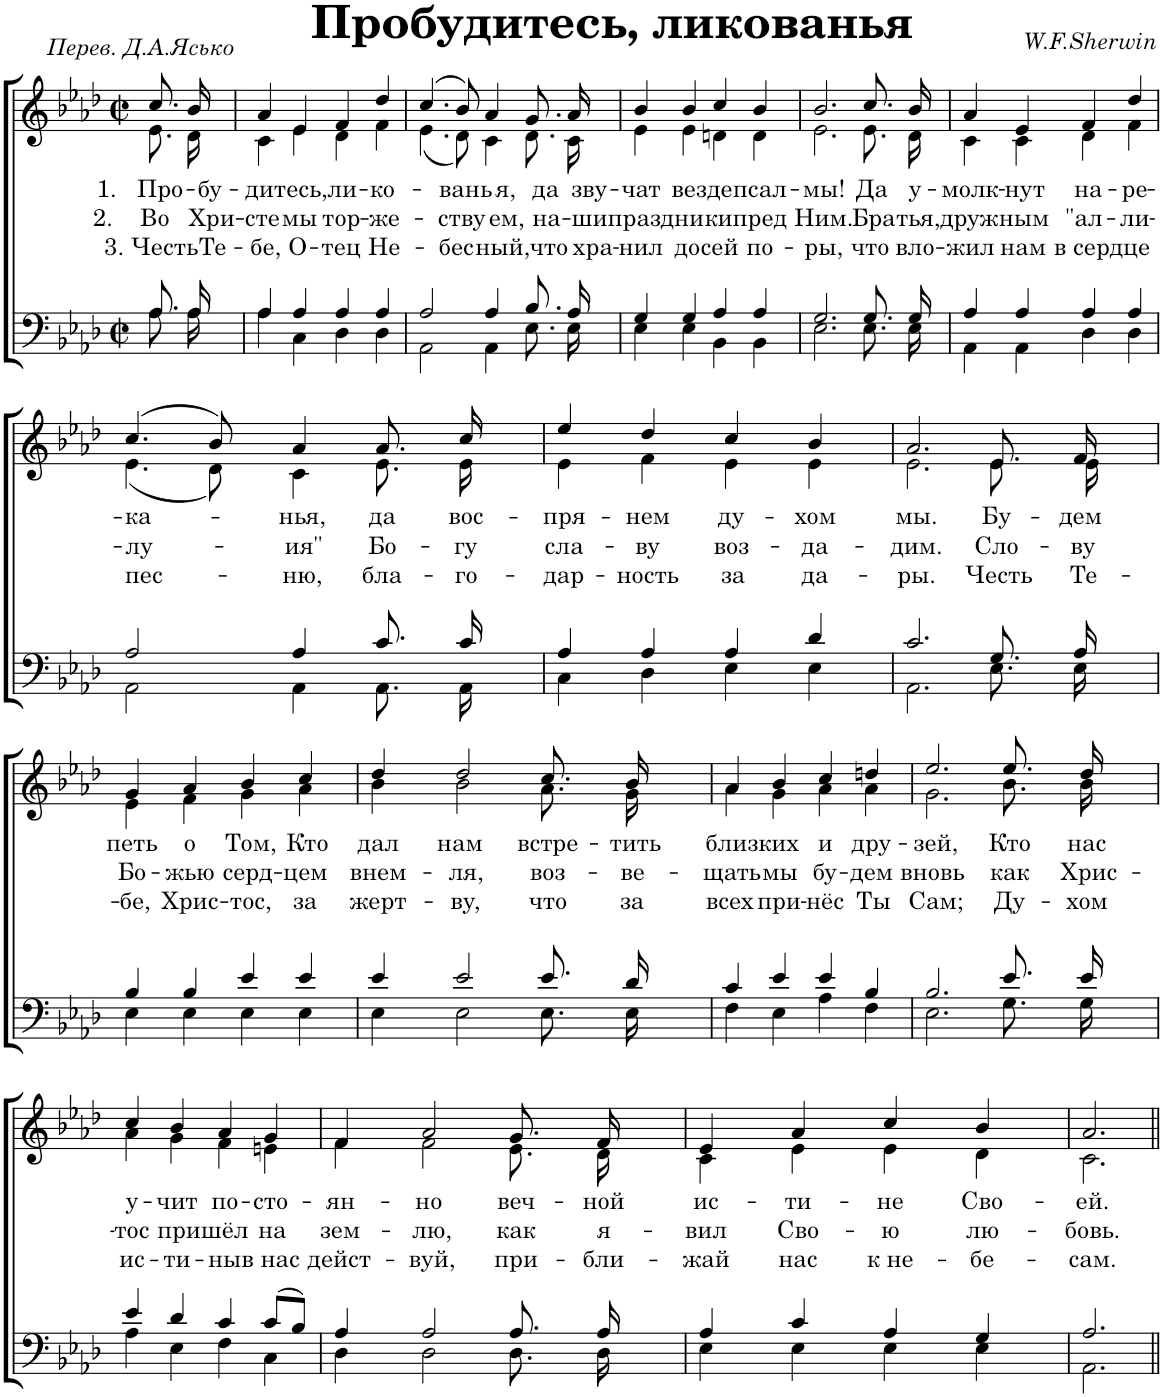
**kern	**kern	**text	**text	**text
*part2	*part1	*part1	*part1	*part1
*staff2	*staff1	*staff1	*staff1	*staff1
*I"Piano	*I"Piano	*	*	*
*I'Pno	*I'Pno	*	*	*
*clefF4	*clefG2	*	*	*
*k[b-e-a-d-]	*k[b-e-a-d-]	*	*	*
*M2/2	*M2/2	*	*	*
*met(c|)	*met(c|)	*	*	*
=1	=1	=1	=1	=1
*^	*	*	*	*
!	!	!	!LO:LY:b	!LO:LY:b	!LO:LY:b
*	*	*^	*	*	*
8.A-/	8.A-\	8.cc/L	8.e-\L	1. Про-	2. Во	3. Честь
!	!	!	!	!LO:LY:b	!LO:LY:b	!LO:LY:b
16A-/	16A-\	16b-/Jk	16d-\Jk	-бу-	Хри-	Те-
=2	=2	=2	=2	=2	=2	=2
!	!	!	!	!LO:LY:b	!LO:LY:b	!LO:LY:b
4A-/	4A-\	4a-/	4c\	-ди-	-сте	-бе,
!	!	!	!	!LO:LY:b	!LO:LY:b	!LO:LY:b
4A-/	4C\	4e-/	4e-\	-тесь,	мы	О-
!	!	!	!	!LO:LY:b	!LO:LY:b	!LO:LY:b
4A-/	4D-\	4f/	4d-\	ли-	тор-	-тец
!	!	!	!	!LO:LY:b	!LO:LY:b	!LO:LY:b
4A-/	4D-\	4dd-/	4f\	-ко-	-же-	Не-
=3	=3	=3	=3	=3	=3	=3
!	!	!	!	!LO:LY:b	!LO:LY:b	!LO:LY:b
2A-/	2AA-\	(4.cc/	(4.e-\	-вань-	-ству-	-бес-
.	.	8b-/)	8d-\)	.	.	.
!	!	!	!	!LO:LY:b	!LO:LY:b	!LO:LY:b
4A-/	4AA-\	4a-/	4c\	-я,	-ем,	-ный,
!	!	!	!	!LO:LY:b	!LO:LY:b	!LO:LY:b
8.B-/	8.E-\	8.g/L	8.d-\L	да	на-	что
!	!	!	!	!LO:LY:b	!LO:LY:b	!LO:LY:b
16A-/	16E-\	16a-/Jk	16c\Jk	зву-	-ши	хра-
=4	=4	=4	=4	=4	=4	=4
!	!	!	!	!LO:LY:b	!LO:LY:b	!LO:LY:b
4G/	4E-\	4b-/	4e-\	-чат	празд-	-нил
!	!	!	!	!LO:LY:b	!LO:LY:b	!LO:LY:b
4G/	4E-\	4b-/	4e-\	вез-	-ни-	до
!	!	!	!	!LO:LY:b	!LO:LY:b	!LO:LY:b
4A-/	4BB-\	4cc/	4dn\	-де	-ки-	сей
!	!	!	!	!LO:LY:b	!LO:LY:b	!LO:LY:b
4A-/	4BB-\	4b-/	4d\	псал-	-пред	по-
=5	=5	=5	=5	=5	=5	=5
!	!	!	!	!LO:LY:b	!LO:LY:b	!LO:LY:b
2.G/	2.E-\	2.b-/	2.e-\	-мы!	Ним.	-ры,
!	!	!	!	!LO:LY:b	!LO:LY:b	!LO:LY:b
8.G/	8.E-\	8.cc/L	8.e-\L	Да	Бра-	что
!	!	!	!	!LO:LY:b	!LO:LY:b	!LO:LY:b
16G/	16E-\	16b-/Jk	16d-\Jk	у-	-тья,	вло-
=6	=6	=6	=6	=6	=6	=6
!	!	!	!	!LO:LY:b	!LO:LY:b	!LO:LY:b
4A-/	4AA-\	4a-/	4c\	-молк-	друж-	-жил
!	!	!	!	!LO:LY:b	!LO:LY:b	!LO:LY:b
4A-/	4AA-\	4e-/	4c\	-нут	-ным	нам
!	!	!	!	!LO:LY:b	!LO:LY:b	!LO:LY:b
4A-/	4D-\	4f/	4d-\	на-	"ал-	в серд-
!	!	!	!	!LO:LY:b	!LO:LY:b	!LO:LY:b
4A-/	4D-\	4dd-/	4f\	-ре-	-ли-	-це
!!LO:LB:g=z	!!
=7	=7	=7	=7	=7	=7	=7
!	!	!	!	!LO:LY:b	!LO:LY:b	!LO:LY:b
2A-/	2AA-\	(4.cc/	(4.e-\	-ка-	-лу-	пес-
.	.	8b-/)	8d-\)	.	.	.
!	!	!	!	!LO:LY:b	!LO:LY:b	!LO:LY:b
4A-/	4AA-\	4a-/	4c\	-нья,	-ия"	-ню,
!	!	!	!	!LO:LY:b	!LO:LY:b	!LO:LY:b
8.c/	8.AA-\	8.a-/L	8.e-\L	да	Бо-	бла-
!	!	!	!	!LO:LY:b	!LO:LY:b	!LO:LY:b
16c/	16AA-\	16cc/Jk	16e-\Jk	вос-	-гу	-го-
=8	=8	=8	=8	=8	=8	=8
!	!	!	!	!LO:LY:b	!LO:LY:b	!LO:LY:b
4A-/	4C\	4ee-/	4e-\	-пря-	сла-	-дар-
!	!	!	!	!LO:LY:b	!LO:LY:b	!LO:LY:b
4A-/	4D-\	4dd-/	4f\	-нем	-ву	-ность
!	!	!	!	!LO:LY:b	!LO:LY:b	!LO:LY:b
4A-/	4E-\	4cc/	4e-\	ду-	воз-	за
!	!	!	!	!LO:LY:b	!LO:LY:b	!LO:LY:b
4d-/	4E-\	4b-/	4e-\	-хом	-да-	да-
=9	=9	=9	=9	=9	=9	=9
!	!	!	!	!LO:LY:b	!LO:LY:b	!LO:LY:b
2.c/	2.AA-\	2.a-/	2.e-\	мы.	-дим.	-ры.
!	!	!	!	!LO:LY:b	!LO:LY:b	!LO:LY:b
8.G/	8.E-\	8.e-/L	8.e-\L	Бу-	Сло-	Честь
!	!	!	!	!LO:LY:b	!LO:LY:b	!LO:LY:b
16A-/	16E-\	16f/Jk	16e-\Jk	-дем	-ву	Те-
!!LO:LB:g=z	!!
=10	=10	=10	=10	=10	=10	=10
!	!	!	!	!LO:LY:b	!LO:LY:b	!LO:LY:b
4B-/	4E-\	4g/	4e-\	петь	Бо-	-бе,
!	!	!	!	!LO:LY:b	!LO:LY:b	!LO:LY:b
4B-/	4E-\	4a-/	4f\	о	-жью	Хрис-
!	!	!	!	!LO:LY:b	!LO:LY:b	!LO:LY:b
4e-/	4E-\	4b-/	4g\	Том,	серд-	-тос,
!	!	!	!	!LO:LY:b	!LO:LY:b	!LO:LY:b
4e-/	4E-\	4cc/	4a-\	Кто	-цем	за
=11	=11	=11	=11	=11	=11	=11
!	!	!	!	!LO:LY:b	!LO:LY:b	!LO:LY:b
4e-/	4E-\	4dd-/	4b-\	дал	внем-	жерт-
!	!	!	!	!LO:LY:b	!LO:LY:b	!LO:LY:b
2e-/	2E-\	2dd-/	2b-\	нам	-ля,	-ву,
!	!	!	!	!LO:LY:b	!LO:LY:b	!LO:LY:b
8.e-/	8.E-\	8.cc/L	8.a-\L	встре-	воз-	что
!	!	!	!	!LO:LY:b	!LO:LY:b	!LO:LY:b
16d-/	16E-\	16b-/Jk	16g\Jk	-тить	-ве-	за
=12	=12	=12	=12	=12	=12	=12
!	!	!	!	!LO:LY:b	!LO:LY:b	!LO:LY:b
4c/	4F\	4a-/	4a-\	близ-	-щать	всех
!	!	!	!	!LO:LY:b	!LO:LY:b	!LO:LY:b
4e-/	4E-\	4b-/	4g\	-ких	мы	при-
!	!	!	!	!LO:LY:b	!LO:LY:b	!LO:LY:b
4e-/	4A-\	4cc/	4a-\	и	бу-	-нёс
!	!	!	!	!LO:LY:b	!LO:LY:b	!LO:LY:b
4B-/	4F\	4ddn/	4a-\	дру-	-дем	Ты
=13	=13	=13	=13	=13	=13	=13
!	!	!	!	!LO:LY:b	!LO:LY:b	!LO:LY:b
2.B-/	2.E-\	2.ee-/	2.g\	-зей,	вновь	Сам;
!	!	!	!	!LO:LY:b	!LO:LY:b	!LO:LY:b
8.e-/	8.G\	8.ee-/L	8.b-\L	Кто	как	Ду-
!	!	!	!	!LO:LY:b	!LO:LY:b	!LO:LY:b
16e-/	16G\	16dd-/Jk	16b-\Jk	нас	Хрис-	-хом
!!LO:LB:g=z	!!
=14	=14	=14	=14	=14	=14	=14
!	!	!	!	!LO:LY:b	!LO:LY:b	!LO:LY:b
4e-/	4A-\	4cc/	4a-\	у-	-тос	ис-
!	!	!	!	!LO:LY:b	!LO:LY:b	!LO:LY:b
4d-/	4E-\	4b-/	4g\	-чит	при-	-ти-
!	!	!	!	!LO:LY:b	!LO:LY:b	!LO:LY:b
4c/	4F\	4a-/	4f\	по-	-шёл	-ны
!	!	!	!	!LO:LY:b	!LO:LY:b	!LO:LY:b
(8c/L	4C\	4g/	4en\	-сто-	на	в нас
8B-/J)	.	.	.	.	.	.
=15	=15	=15	=15	=15	=15	=15
!	!	!	!	!LO:LY:b	!LO:LY:b	!LO:LY:b
4A-/	4D-\	4f/	4f\	-ян-	зем-	дейст-
!	!	!	!	!LO:LY:b	!LO:LY:b	!LO:LY:b
2A-/	2D-\	2a-/	2f\	-но	-лю,	-вуй,
!	!	!	!	!LO:LY:b	!LO:LY:b	!LO:LY:b
8.A-/	8.D-\	8.g/L	8.e-\L	веч-	как	при-
!	!	!	!	!LO:LY:b	!LO:LY:b	!LO:LY:b
16A-/	16D-\	16f/Jk	16d-\Jk	-ной	я-	-бли-
=16	=16	=16	=16	=16	=16	=16
!	!	!	!	!LO:LY:b	!LO:LY:b	!LO:LY:b
4A-/	4E-\	4e-/	4c\	ис-	-вил	-жай
!	!	!	!	!LO:LY:b	!LO:LY:b	!LO:LY:b
4c/	4E-\	4a-/	4e-\	-ти-	Сво-	нас
!	!	!	!	!LO:LY:b	!LO:LY:b	!LO:LY:b
4A-/	4E-\	4cc/	4e-\	-не	-ю	к не-
!	!	!	!	!LO:LY:b	!LO:LY:b	!LO:LY:b
4G/	4E-\	4b-/	4d-\	Сво-	лю-	-бе-
=17	=17	=17	=17	=17	=17	=17
!	!	!	!	!LO:LY:b	!LO:LY:b	!LO:LY:b
2.A-/	2.AA-\	2.a-/	2.c\	-ей.	-бовь.	-сам.
*v	*v	*	*	*	*	*
*	*v	*v	*	*	*
=||	=||	=||	=||	=||
*-	*-	*-	*-	*-
